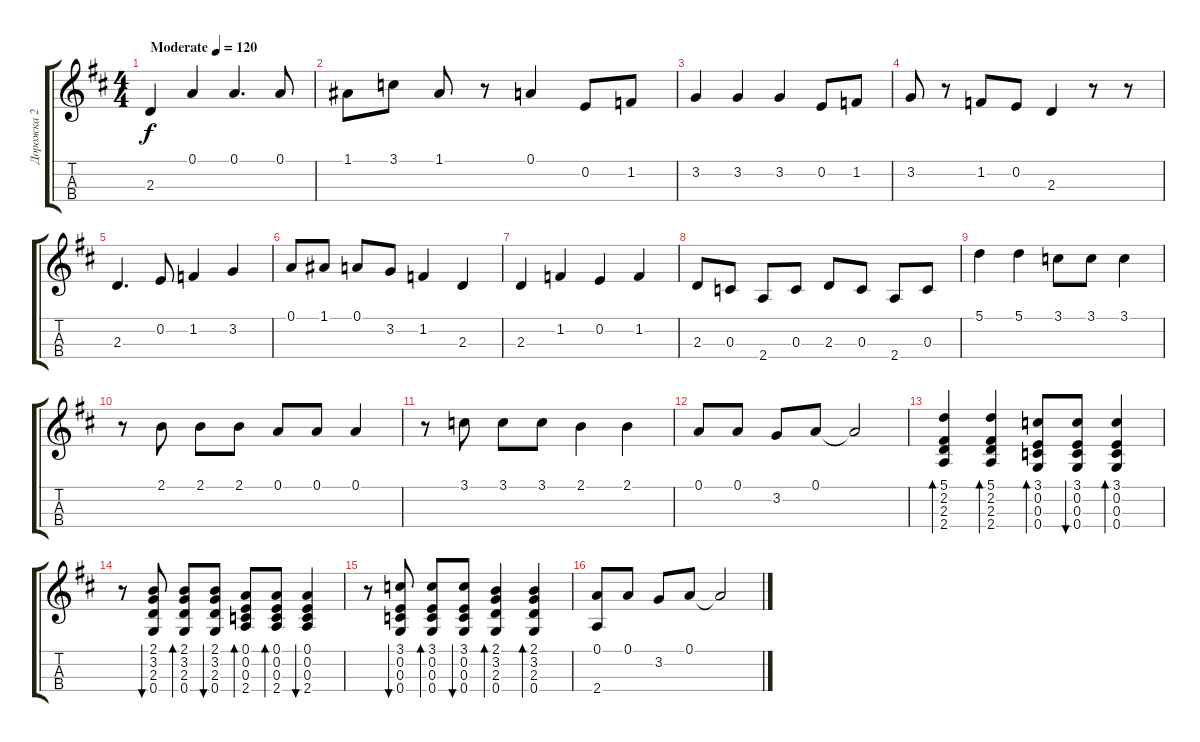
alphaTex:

\track ("Дорожка 2" "Дорожка 2") {instrument acousticguitarsteel}
\staff {score tabs}
\tuning (A3 E3 C3 G2) {hide}
\ts (4 4)
\tempo (120 "Moderate")
\clef g2
\ks bminor
2.3.4{dy f instrument acousticguitarsteel} 0.1.4 0.1.4{d} 0.1.8 |
1.1.8 3.1.8 1.1.8 r.8 0.1.4 0.2.8 1.2.8 |
3.2.4 3.2.4 3.2.4 0.2.8 1.2.8 |
3.2.8 r.8 1.2.8 0.2.8 2.3.4 r.8 r.8 |
2.3.4{d} 0.2.8 1.2.4 3.2.4 |
0.1.8 1.1.8 0.1.8 3.2.8 1.2.4 2.3.4 |
2.3.4 1.2.4 0.2.4 1.2.4 |
2.3.8 0.3.8 2.4.8 0.3.8 2.3.8 0.3.8 2.4.8 0.3.8 |
5.1.4 5.1.4 3.1.8 3.1.8 3.1.4 |
r.8 2.1.8 2.1.8 2.1.8 0.1.8 0.1.8 0.1.4 |
r.8 3.1.8 3.1.8 3.1.8 2.1.4 2.1.4 |
0.1.8 0.1.8 3.2.8 0.1.8 0.1{t}.2 |
(5.1 2.2 2.3 2.4).4{bd 60} (5.1 2.2 2.3 2.4).4{bd 60} (3.1 0.2 0.3 0.4).8{bd 60} (3.1 0.2 0.3 0.4).8{bu 60} (3.1 0.2 0.3 0.4).4{bd 60} |
r.8 (2.1 3.2 2.3 0.4).8{bu 60} (2.1 3.2 2.3 0.4).8{bd 60} (2.1 3.2 2.3 0.4).8{bu 60} (0.1 0.2 0.3 2.4).8{bd 60} (0.1 0.2 0.3 2.4).8{bd 60} (0.1 0.2 0.3 2.4).4{bu 60} |
r.8 (3.1 0.2 0.3 0.4).8{bu 60} (3.1 0.2 0.3 0.4).8{bd 60} (3.1 0.2 0.3 0.4).8{bu 60} (2.1 3.2 2.3 0.4).4{bd 60} (2.1 3.2 2.3 0.4).4{bd 60} |
(0.1 2.4).8 0.1.8 3.2.8 0.1.8 0.1{t}.2
